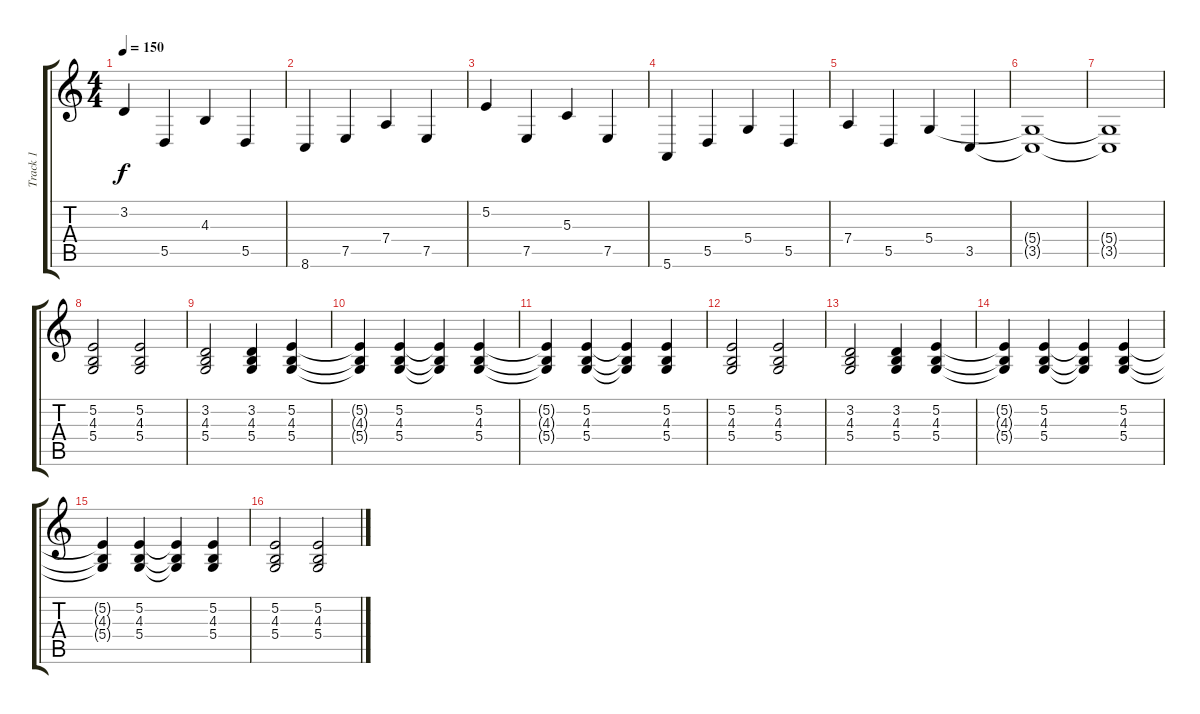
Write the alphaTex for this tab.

\track ("Track 1" "Track 1") {instrument acousticgrandpiano}
\staff {score tabs}
\tuning (E4 B3 G3 D3 A2 E2) {hide}
\ts (4 4)
\tempo 150
\clef g2
\ks c
3.2.4{dy f} 5.5.4 4.3.4 5.5.4 |
8.6.4 7.5.4 7.4.4 7.5.4 |
5.2.4 7.5.4 5.3.4 7.5.4 |
5.6.4 5.5.4 5.4.4 5.5.4 |
7.4.4 5.5.4 5.4.4 3.5.4 |
(5.4{t} 3.5{t}).1 |
(5.4{t} 3.5{t}).1 |
(5.2 4.3 5.4).2 (5.2 4.3 5.4).2 |
(3.2 4.3 5.4).2 (3.2 4.3 5.4).4 (5.2 4.3 5.4).4 |
(5.2{t} 4.3{t} 5.4{t}).4 (5.2 4.3 5.4).4 (5.2{t} 4.3{t} 5.4{t}).4 (5.2 4.3 5.4).4 |
(5.2{t} 4.3{t} 5.4{t}).4 (5.2 4.3 5.4).4 (5.2{t} 4.3{t} 5.4{t}).4 (5.2 4.3 5.4).4 |
(5.2 4.3 5.4).2 (5.2 4.3 5.4).2 |
(3.2 4.3 5.4).2 (3.2 4.3 5.4).4 (5.2 4.3 5.4).4 |
(5.2{t} 4.3{t} 5.4{t}).4 (5.2 4.3 5.4).4 (5.2{t} 4.3{t} 5.4{t}).4 (5.2 4.3 5.4).4 |
(5.2{t} 4.3{t} 5.4{t}).4 (5.2 4.3 5.4).4 (5.2{t} 4.3{t} 5.4{t}).4 (5.2 4.3 5.4).4 |
(5.2 4.3 5.4).2 (5.2 4.3 5.4).2
